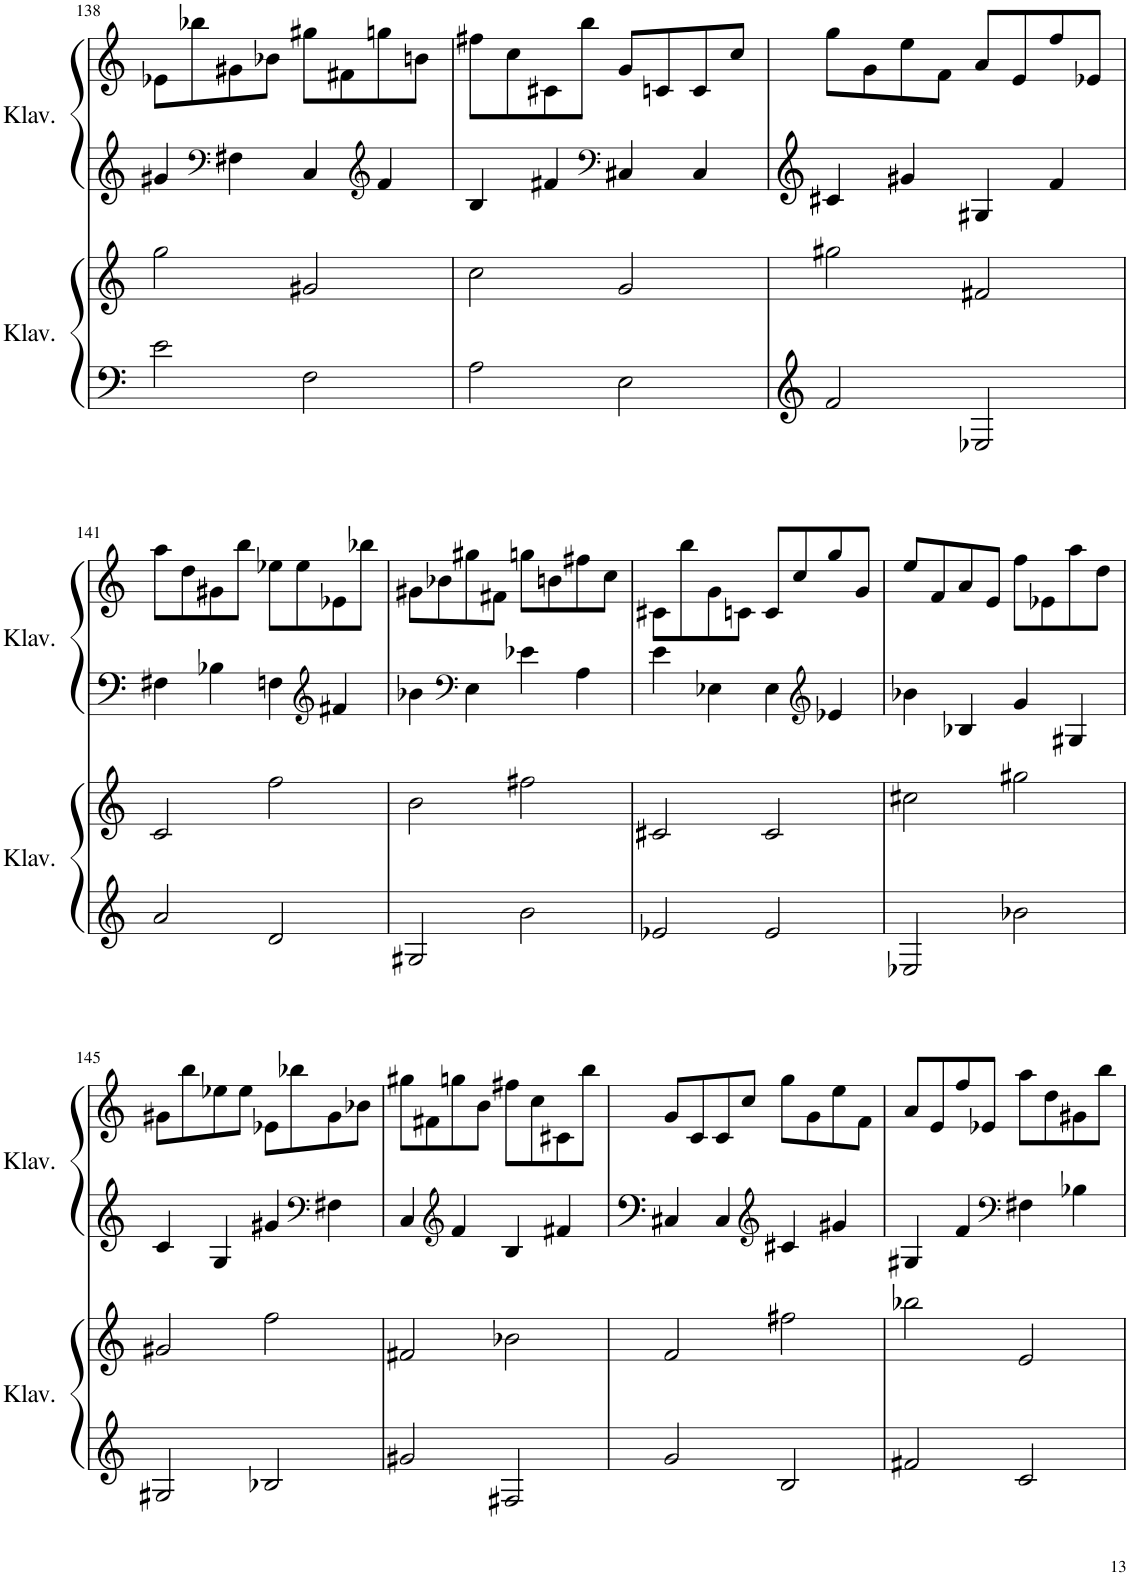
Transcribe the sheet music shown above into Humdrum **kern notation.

**kern	**kern	**kern	**kern
*part2	*part2	*part1	*part1
*staff4	*staff3	*staff2	*staff1
*I"Klavier	*	*I"Klavier	*
*I'Klav.	*	*I'Klav.	*
!!LO:PB:g=z
*clefF4	*clefG2	*clefG2	*clefG2
*k[]	*k[]	*k[]	*k[]
*M4/4	*M4/4	*M4/4	*M4/4
=138	=138	=138	=138
2e\	2gg\	4g#X/	8e-X\L
.	.	.	8bb-X\
*	*	*clefF4	*
.	.	4F#X\	8g#X\
.	.	.	8b-X\J
2F\	2g#X/	4C/	8gg#X\L
.	.	.	8f#X\
*	*	*clefG2	*
.	.	4f/	8ggn\
.	.	.	8bn\J
=139	=139	=139	=139
2A\	2cc\	4B/	8ff#X\L
.	.	.	8cc\
.	.	4f#X/	8c#X\
.	.	.	8bb\J
*	*	*clefF4	*
2E\	2g/	4C#X/	8g/L
.	.	.	8cn/
.	.	4C#/	8c/
.	.	.	8cc/J
=140	=140	=140	=140
2f/	2gg#X\	4c#X/	8gg\L
.	.	.	8g\
.	.	4g#X/	8ee\
.	.	.	8f\J
2E-X/	2f#X/	4G#X/	8a/L
.	.	.	8e/
.	.	4f/	8ff/
.	.	.	8e-X/J
!!LO:LB:g=z
=141	=141	=141	=141
2a/	2c/	4F#X\	8aa\L
.	.	.	8dd\
.	.	4B-X\	8g#X\
.	.	.	8bb\J
2d/	2ff\	4Fn\	8ee-X\L
.	.	.	8ee-\
*	*	*clefG2	*
.	.	4f#X/	8e-X\
.	.	.	8bb-X\J
=142	=142	=142	=142
2G#X/	2b\	4b-X\	8g#X\L
.	.	.	8b-X\
*	*	*clefF4	*
.	.	4E\	8gg#X\
.	.	.	8f#X\J
2b\	2ff#X\	4e-X\	8ggn\L
.	.	.	8bn\
.	.	4A\	8ff#X\
.	.	.	8cc\J
=143	=143	=143	=143
2e-X/	2c#X/	4e\	8c#X\L
.	.	.	8bb\
.	.	4E-X\	8g\
.	.	.	8cn\J
2e-/	2c#/	4E-\	8c/L
.	.	.	8cc/
*	*	*clefG2	*
.	.	4e-X/	8gg/
.	.	.	8g/J
=144	=144	=144	=144
2E-X/	2cc#X\	4b-X\	8ee/L
.	.	.	8f/
.	.	4B-X/	8a/
.	.	.	8e/J
2b-X\	2gg#X\	4g/	8ff\L
.	.	.	8e-X\
.	.	4G#X/	8aa\
.	.	.	8dd\J
!!LO:LB:g=z
=145	=145	=145	=145
2G#X/	2g#X/	4c/	8g#X\L
.	.	.	8bb\
.	.	4G/	8ee-X\
.	.	.	8ee-\J
2B-X/	2ff\	4g#X/	8e-X\L
.	.	.	8bb-X\
*	*	*clefF4	*
.	.	4F#X\	8g#\
.	.	.	8b-X\J
=146	=146	=146	=146
2g#X/	2f#X/	4C/	8gg#X\L
.	.	.	8f#X\
*	*	*clefG2	*
.	.	4f/	8ggn\
.	.	.	8b\J
2F#X/	2b-X\	4B/	8ff#X\L
.	.	.	8cc\
.	.	4f#X/	8c#X\
.	.	.	8bb\J
=147	=147	=147	=147
2g/	2f/	4C#X/	8g/L
.	.	.	8c/
.	.	4C#/	8c/
.	.	.	8cc/J
*	*	*clefG2	*
2B/	2ff#X\	4c#X/	8gg\L
.	.	.	8g\
.	.	4g#X/	8ee\
.	.	.	8f\J
=148	=148	=148	=148
2f#X/	2bb-X\	4G#X/	8a/L
.	.	.	8e/
.	.	4f/	8ff/
.	.	.	8e-X/J
*	*	*clefF4	*
2c/	2e/	4F#X\	8aa\L
.	.	.	8dd\
.	.	4B-X\	8g#X\
.	.	.	8bb\J
=	=	=	=
*-	*-	*-	*-
